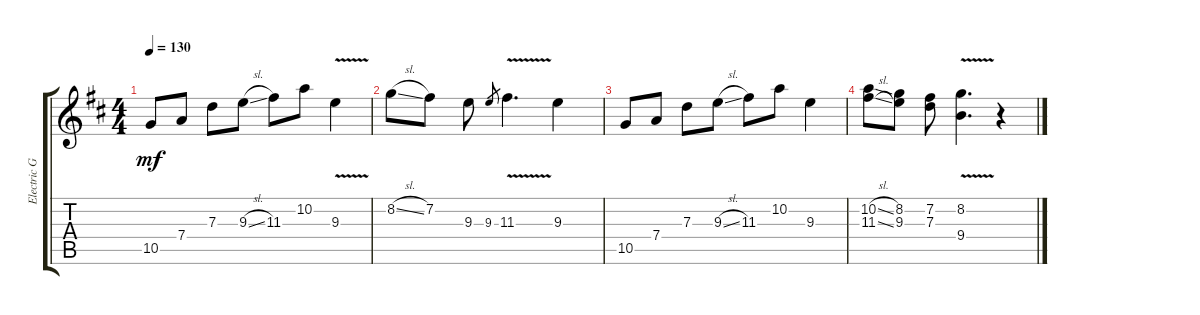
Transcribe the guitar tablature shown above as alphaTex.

\track ("Electric Guitar" "Electric G") {instrument electricguitarclean}
\staff {score tabs}
\tuning (E4 B3 G3 D3 A2 E2) {hide}
\ts (4 4)
\tempo 130
\clef g2
\ks d
10.5.8{dy mf instrument electricguitarclean} 7.4.8 7.3.8 9.3{sl}.8 11.3.8 10.2.8 9.3{v}.4 |
8.2{sl}.8 7.2.8 9.3.8 9.3.8{gr} 11.3{v}.4{d} 9.3.4 |
10.5.8 7.4.8 7.3.8 9.3{sl}.8 11.3.8 10.2.8 9.3.4 |
(10.2{sl} 11.3{sl}).8 (8.2 9.3).8 (7.2 7.3).8 (8.2{v} 9.4{v}).4{d} r.4
